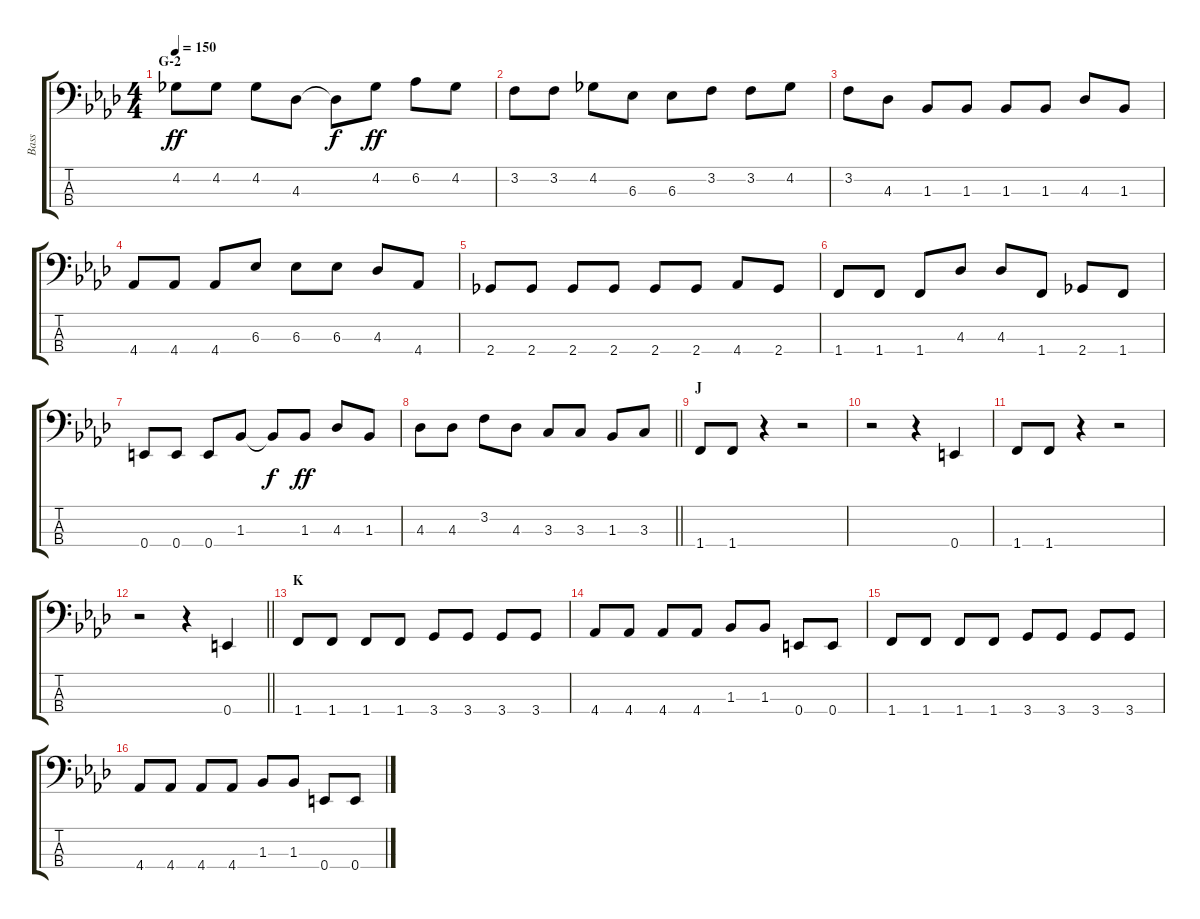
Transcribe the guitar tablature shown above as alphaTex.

\track ("Bass" "Bass") {instrument electricbasspick}
\staff {score tabs}
\tuning (G2 D2 A1 E1) {hide}
\ts (4 4)
\section ("" "G-2")
\tempo 150
\clef f4
\ks ab
4.2.8{dy ff} 4.2.8 4.2.8 4.3.8 4.3{t}.8{dy f} 4.2.8{dy ff} 6.2.8 4.2.8 |
3.2.8 3.2.8 4.2.8 6.3.8 6.3.8 3.2.8 3.2.8 4.2.8 |
3.2.8 4.3.8 1.3.8 1.3.8 1.3.8 1.3.8 4.3.8 1.3.8 |
4.4.8 4.4.8 4.4.8 6.3.8 6.3.8 6.3.8 4.3.8 4.4.8 |
2.4.8 2.4.8 2.4.8 2.4.8 2.4.8 2.4.8 4.4.8 2.4.8 |
1.4.8 1.4.8 1.4.8 4.3.8 4.3.8 1.4.8 2.4.8 1.4.8 |
0.4.8 0.4.8 0.4.8 1.3.8 1.3{t}.8{dy f} 1.3.8{dy ff} 4.3.8 1.3.8 |
\barLineRight lightlight
4.3.8 4.3.8 3.2.8 4.3.8 3.3.8 3.3.8 1.3.8 3.3.8 |
\section ("" "J")
1.4.8 1.4.8 r.4 r.2 |
r.2 r.4 0.4.4 |
1.4.8 1.4.8 r.4 r.2 |
\barLineRight lightlight
r.2 r.4 0.4.4 |
\section ("" "K")
1.4.8 1.4.8 1.4.8 1.4.8 3.4.8 3.4.8 3.4.8 3.4.8 |
4.4.8 4.4.8 4.4.8 4.4.8 1.3.8 1.3.8 0.4.8 0.4.8 |
1.4.8 1.4.8 1.4.8 1.4.8 3.4.8 3.4.8 3.4.8 3.4.8 |
4.4.8 4.4.8 4.4.8 4.4.8 1.3.8 1.3.8 0.4.8 0.4.8
